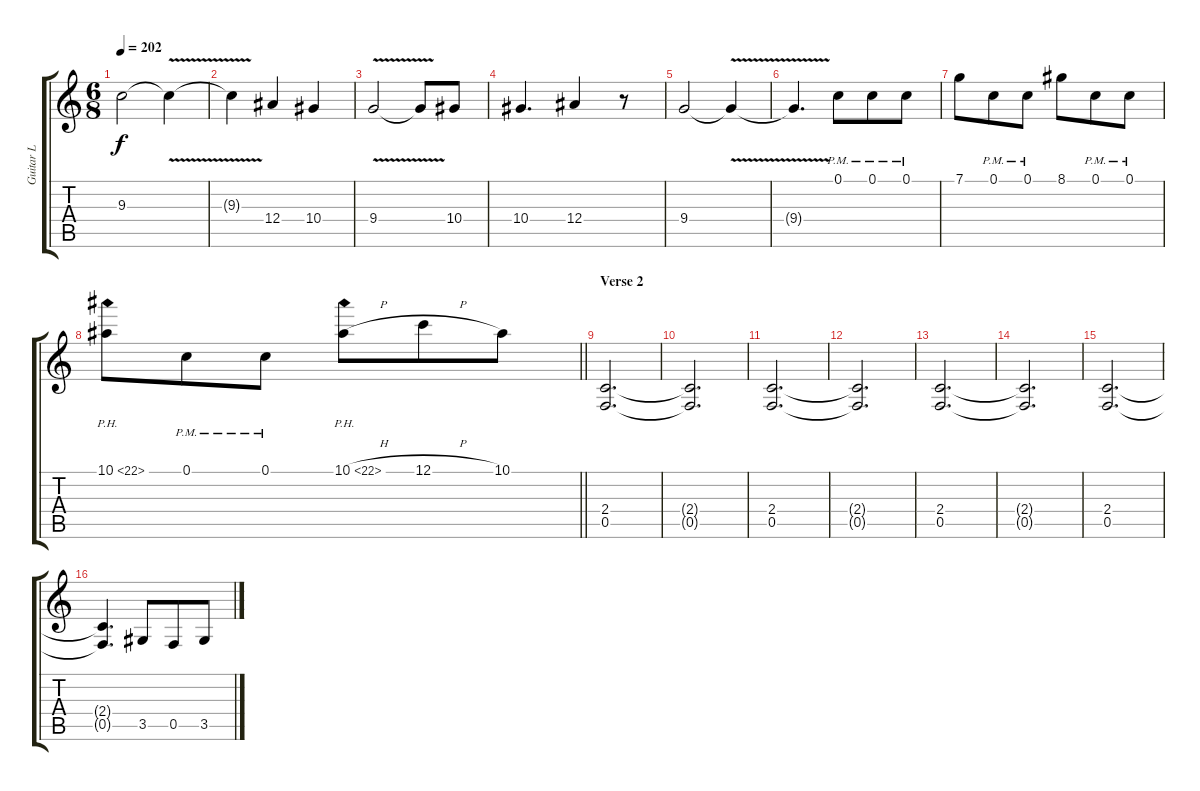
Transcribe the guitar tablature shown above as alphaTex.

\track ("Guitar L" "Guitar L") {instrument distortionguitar}
\staff {score tabs}
\tuning (C4 G3 Eb3 Bb2 F2 C2) {hide}
\ts (6 8)
\tempo 202
\clef g2
\ks c
9.3.2{dy f} 9.3{v t}.4 |
9.3{t}.4 12.4.4 10.4.4 |
9.4{v}.2 9.4{t}.8 10.4.8 |
10.4.4{d} 12.4.4 r.8 |
9.4.2 9.4{v t}.4 |
9.4{t}.4{d} 0.1{pm}.8 0.1{pm}.8 0.1{pm}.8 |
7.1.8 0.1{pm}.8 0.1{pm}.8 8.1.8 0.1{pm}.8 0.1{pm}.8 |
\barLineRight lightlight
10.1{ph 12}.8 0.1{pm}.8 0.1{pm}.8 10.1{ph 12 h}.8 12.1{h}.8 10.1.8 |
\section ("" "Verse 2")
(2.4 0.5).2{d} |
(2.4{t} 0.5{t}).2{d} |
(2.4 0.5).2{d} |
(2.4{t} 0.5{t}).2{d} |
(2.4 0.5).2{d} |
(2.4{t} 0.5{t}).2{d} |
(2.4 0.5).2{d} |
(2.4{t} 0.5{t}).4{d} 3.5.8 0.5.8 3.5.8
